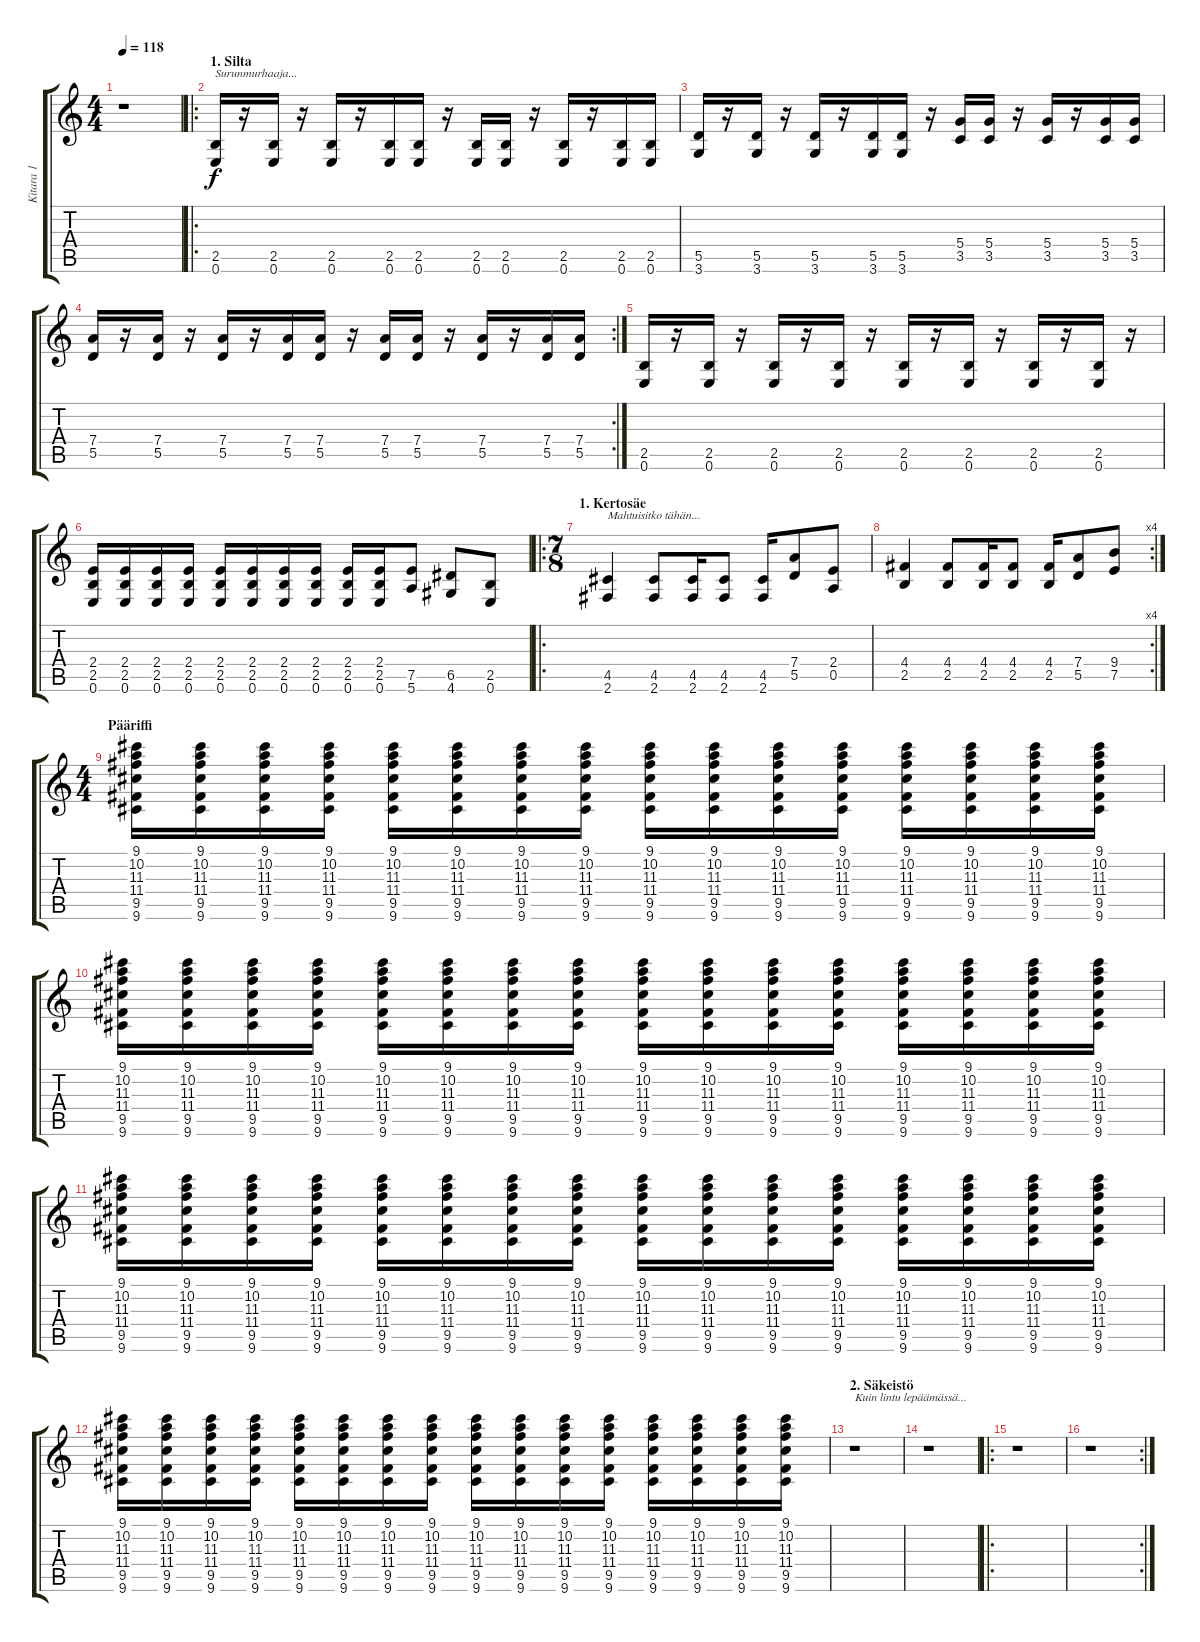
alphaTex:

\track ("Kitara 1" "Kitara 1") {instrument distortionguitar}
\staff {score tabs}
\tuning (E4 B3 G3 D3 A2 E2) {hide}
\ts (4 4)
\tempo 118
\clef g2
\ks c
r.1{dy f} |
\ro
\section ("" "1. Silta")
(2.5 0.6).16{txt "Surunmurhaaja..." volume 13} r.16 (2.5 0.6).16 r.16 (2.5 0.6).16 r.16 (2.5 0.6).16 (2.5 0.6).16 r.16 (2.5 0.6).16 (2.5 0.6).16 r.16 (2.5 0.6).16 r.16 (2.5 0.6).16 (2.5 0.6).16 |
(5.5 3.6).16 r.16 (5.5 3.6).16 r.16 (5.5 3.6).16 r.16 (5.5 3.6).16 (5.5 3.6).16 r.16 (5.4 3.5).16 (5.4 3.5).16 r.16 (5.4 3.5).16 r.16 (5.4 3.5).16 (5.4 3.5).16 |
\rc 2
(7.4 5.5).16 r.16 (7.4 5.5).16 r.16 (7.4 5.5).16 r.16 (7.4 5.5).16 (7.4 5.5).16 r.16 (7.4 5.5).16 (7.4 5.5).16 r.16 (7.4 5.5).16 r.16 (7.4 5.5).16 (7.4 5.5).16 |
(2.5 0.6).16{volume 13} r.16 (2.5 0.6).16 r.16 (2.5 0.6).16 r.16 (2.5 0.6).16 r.16 (2.5 0.6).16 r.16 (2.5 0.6).16 r.16 (2.5 0.6).16 r.16 (2.5 0.6).16 r.16 |
(2.4 2.5 0.6).16 (2.4 2.5 0.6).16 (2.4 2.5 0.6).16 (2.4 2.5 0.6).16 (2.4 2.5 0.6).16 (2.4 2.5 0.6).16 (2.4 2.5 0.6).16 (2.4 2.5 0.6).16 (2.4 2.5 0.6).16 (2.4 2.5 0.6).16 (7.5 5.6).8 (6.5 4.6).8 (2.5 0.6).8 |
\ro
\ts (7 8)
\section ("" "1. Kertosäe")
(4.5 2.6).4{txt "Mahtuisitko tähän..."} (4.5 2.6).8 (4.5 2.6).16 (4.5 2.6).8 (4.5 2.6).16 (7.4 5.5).8 (2.4 0.5).8 |
\rc 4
(4.4 2.5).4 (4.4 2.5).8 (4.4 2.5).16 (4.4 2.5).8 (4.4 2.5).16 (7.4 5.5).8 (9.4 7.5).8 |
\ts (4 4)
\section ("" "Pääriffi")
(9.1 10.2 11.3 11.4 9.5 9.6).16{volume 4} (9.1 10.2 11.3 11.4 9.5 9.6).16 (9.1 10.2 11.3 11.4 9.5 9.6).16 (9.1 10.2 11.3 11.4 9.5 9.6).16 (9.1 10.2 11.3 11.4 9.5 9.6).16 (9.1 10.2 11.3 11.4 9.5 9.6).16 (9.1 10.2 11.3 11.4 9.5 9.6).16 (9.1 10.2 11.3 11.4 9.5 9.6).16 (9.1 10.2 11.3 11.4 9.5 9.6).16 (9.1 10.2 11.3 11.4 9.5 9.6).16 (9.1 10.2 11.3 11.4 9.5 9.6).16 (9.1 10.2 11.3 11.4 9.5 9.6).16 (9.1 10.2 11.3 11.4 9.5 9.6).16 (9.1 10.2 11.3 11.4 9.5 9.6).16 (9.1 10.2 11.3 11.4 9.5 9.6).16 (9.1 10.2 11.3 11.4 9.5 9.6).16 |
(9.1 10.2 11.3 11.4 9.5 9.6).16{volume 4} (9.1 10.2 11.3 11.4 9.5 9.6).16 (9.1 10.2 11.3 11.4 9.5 9.6).16 (9.1 10.2 11.3 11.4 9.5 9.6).16 (9.1 10.2 11.3 11.4 9.5 9.6).16 (9.1 10.2 11.3 11.4 9.5 9.6).16 (9.1 10.2 11.3 11.4 9.5 9.6).16 (9.1 10.2 11.3 11.4 9.5 9.6).16 (9.1 10.2 11.3 11.4 9.5 9.6).16 (9.1 10.2 11.3 11.4 9.5 9.6).16 (9.1 10.2 11.3 11.4 9.5 9.6).16 (9.1 10.2 11.3 11.4 9.5 9.6).16 (9.1 10.2 11.3 11.4 9.5 9.6).16 (9.1 10.2 11.3 11.4 9.5 9.6).16 (9.1 10.2 11.3 11.4 9.5 9.6).16 (9.1 10.2 11.3 11.4 9.5 9.6).16 |
(9.1 10.2 11.3 11.4 9.5 9.6).16{volume 4} (9.1 10.2 11.3 11.4 9.5 9.6).16 (9.1 10.2 11.3 11.4 9.5 9.6).16 (9.1 10.2 11.3 11.4 9.5 9.6).16 (9.1 10.2 11.3 11.4 9.5 9.6).16 (9.1 10.2 11.3 11.4 9.5 9.6).16 (9.1 10.2 11.3 11.4 9.5 9.6).16 (9.1 10.2 11.3 11.4 9.5 9.6).16 (9.1 10.2 11.3 11.4 9.5 9.6).16 (9.1 10.2 11.3 11.4 9.5 9.6).16 (9.1 10.2 11.3 11.4 9.5 9.6).16 (9.1 10.2 11.3 11.4 9.5 9.6).16 (9.1 10.2 11.3 11.4 9.5 9.6).16 (9.1 10.2 11.3 11.4 9.5 9.6).16 (9.1 10.2 11.3 11.4 9.5 9.6).16 (9.1 10.2 11.3 11.4 9.5 9.6).16 |
(9.1 10.2 11.3 11.4 9.5 9.6).16{volume 4} (9.1 10.2 11.3 11.4 9.5 9.6).16 (9.1 10.2 11.3 11.4 9.5 9.6).16 (9.1 10.2 11.3 11.4 9.5 9.6).16 (9.1 10.2 11.3 11.4 9.5 9.6).16 (9.1 10.2 11.3 11.4 9.5 9.6).16 (9.1 10.2 11.3 11.4 9.5 9.6).16 (9.1 10.2 11.3 11.4 9.5 9.6).16 (9.1 10.2 11.3 11.4 9.5 9.6).16 (9.1 10.2 11.3 11.4 9.5 9.6).16 (9.1 10.2 11.3 11.4 9.5 9.6).16 (9.1 10.2 11.3 11.4 9.5 9.6).16 (9.1 10.2 11.3 11.4 9.5 9.6).16 (9.1 10.2 11.3 11.4 9.5 9.6).16 (9.1 10.2 11.3 11.4 9.5 9.6).16 (9.1 10.2 11.3 11.4 9.5 9.6).16 |
\section ("" "2. Säkeistö")
r.1{txt "Kuin lintu lepäämässä..."} |
r.1 |
\ro
r.1 |
\rc 2
r.1
